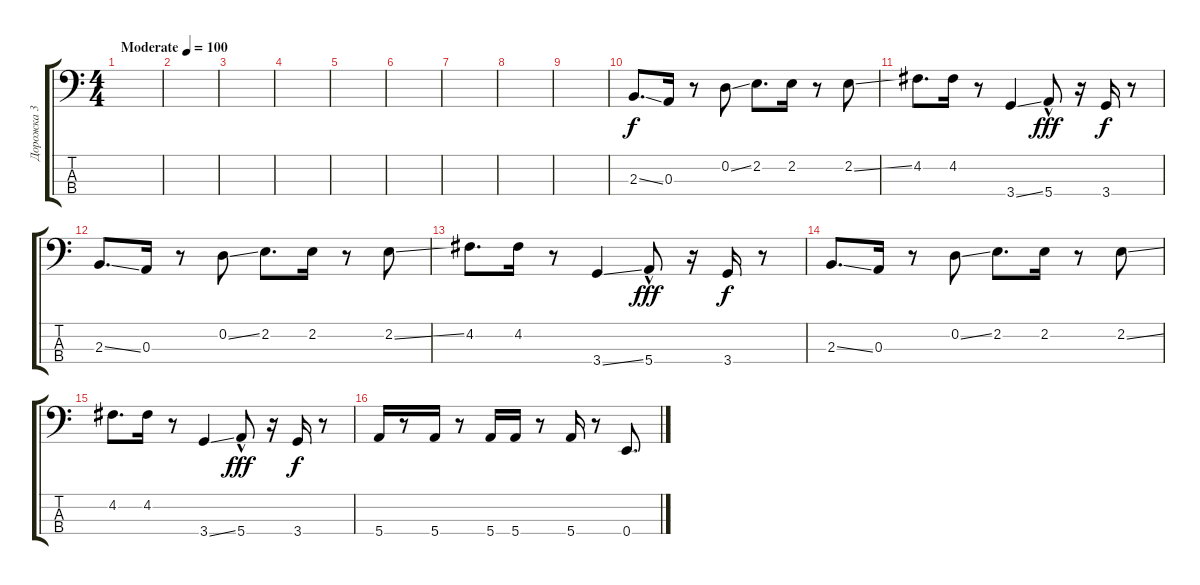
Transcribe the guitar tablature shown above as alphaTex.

\track ("Дорожка 3" "Дорожка 3") {instrument electricbassfinger}
\staff {score tabs}
\tuning (G2 D2 A1 E1) {hide}
\ts (4 4)
\tempo (100 "Moderate")
\clef f4
\ks c
|
|
|
|
|
|
|
|
|
2.3{ss}.8{d} 0.3.16 r.8 0.2{ss}.8 2.2.8{d} 2.2.16 r.8 2.2{ss}.8 |
4.2.8{d} 4.2.16 r.8 3.4{ss}.4 5.4{hac}.8{dy fff} r.16 3.4.16{dy f} r.8 |
2.3{ss}.8{d} 0.3.16 r.8 0.2{ss}.8 2.2.8{d} 2.2.16 r.8 2.2{ss}.8 |
4.2.8{d} 4.2.16 r.8 3.4{ss}.4 5.4{hac}.8{dy fff} r.16 3.4.16{dy f} r.8 |
2.3{ss}.8{d} 0.3.16 r.8 0.2{ss}.8 2.2.8{d} 2.2.16 r.8 2.2{ss}.8 |
4.2.8{d} 4.2.16 r.8 3.4{ss}.4 5.4{hac}.8{dy fff} r.16 3.4.16{dy f} r.8 |
5.4.16 r.8 5.4.16 r.8 5.4.16 5.4.16 r.8 5.4.16 r.8 0.4.8{d}
